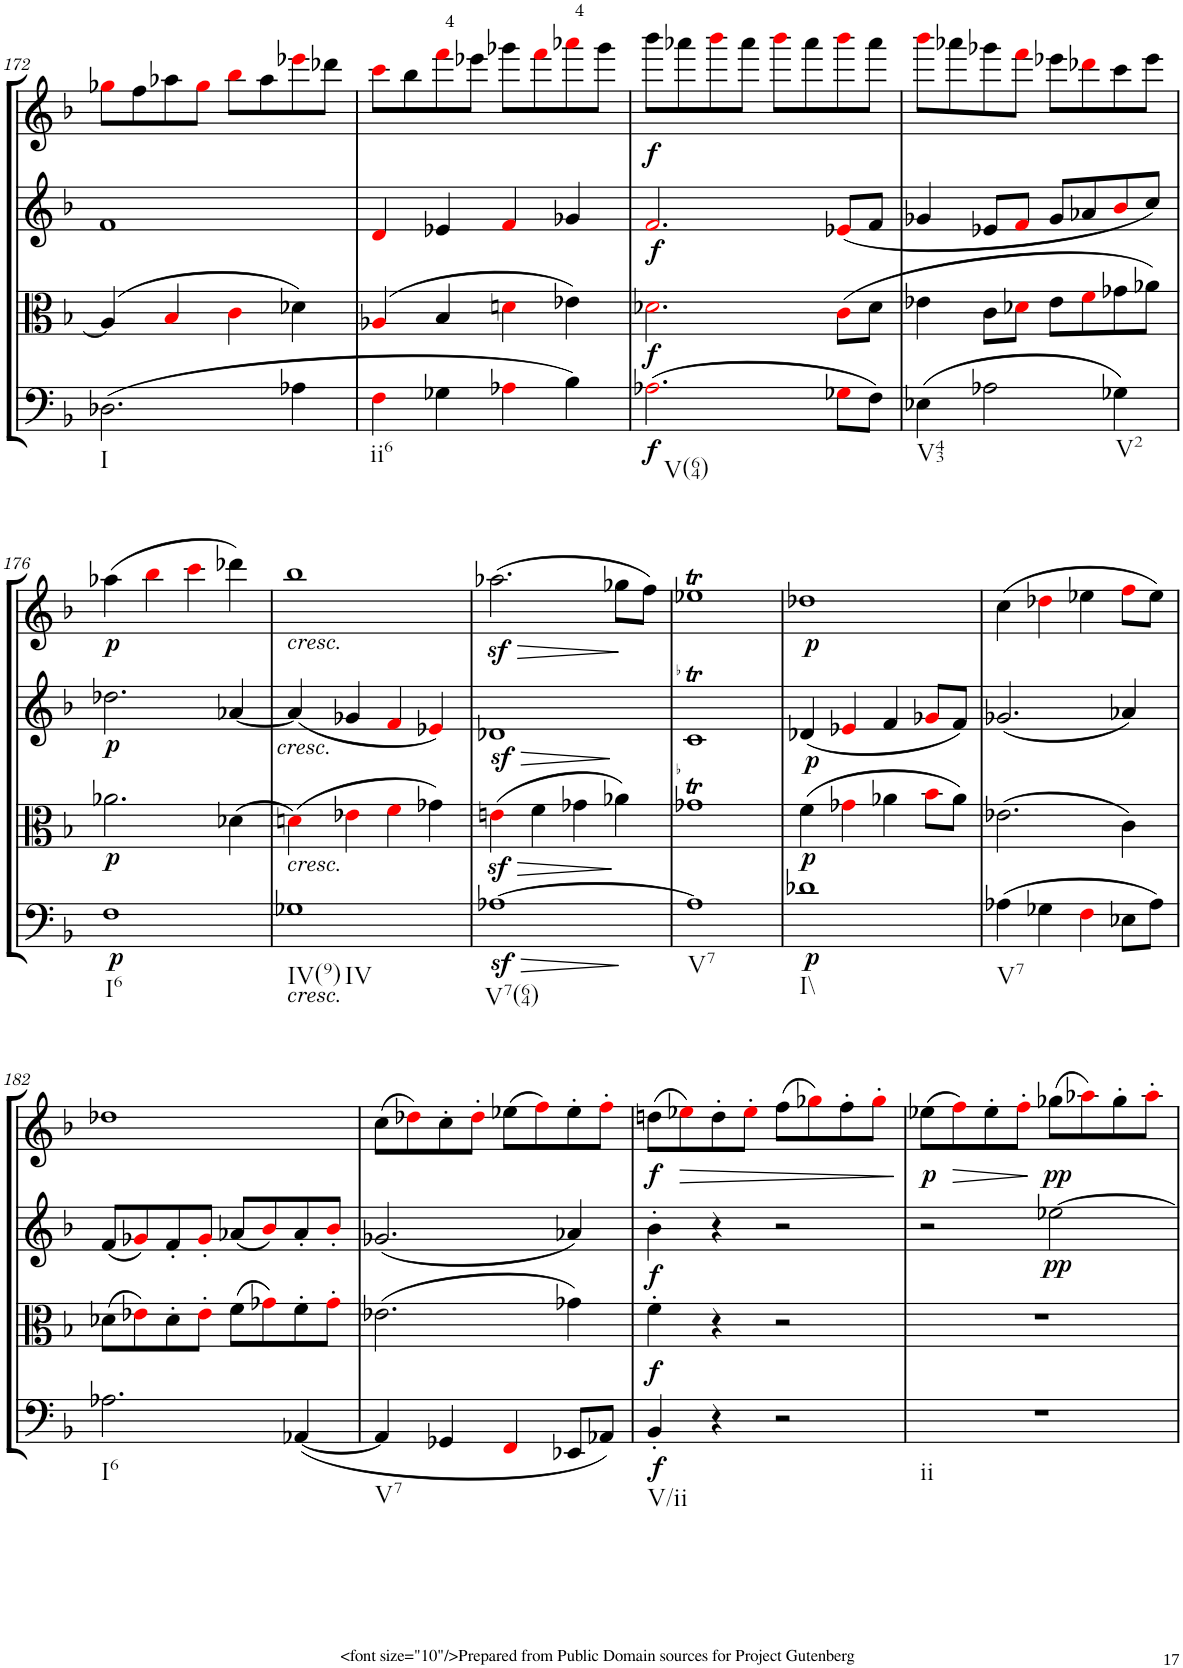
**kern	**dynam	**kern	**dynam	**kern	**dynam	**kern	**dynam
*part4	*part4	*part3	*part3	*part2	*part2	*part1	*part1
*staff4	*staff4	*staff3	*staff3	*staff2	*staff2	*staff1	*staff1
*I"Cello	*	*I"Viola	*	*I"2nd Violin	*	*I"1st Violin	*
*	*	*I'Vla	*	*I'Vln	*	*I'Vln	*
!!LO:PB:g=z
*clefF4	*	*clefC3	*	*clefG2	*	*clefG2	*
*k[b-]	*	*k[b-]	*	*k[b-]	*	*k[b-]	*
*M4/4	*	*M4/4	*	*M4/4	*	*M4/4	*
*met(c)	*	*met(c)	*	*met(c)	*	*met(c)	*
=172	=172	=172	=172	=172	=172	=172	=172
!LO:TX:b:t=I	!	!	!	!	!	!	!
(2.D-X\	.	(4A-/]	.	1f	.	8gg-Xi\L	.
.	.	.	.	.	.	8ff\	.
.	.	4B-i/	.	.	.	8aa-X\	.
.	.	.	.	.	.	8gg-i\J	.
.	.	4ci\	.	.	.	8bb-i\L	.
.	.	.	.	.	.	8aa-\	.
4A-X\	.	4d-X\)	.	.	.	8eee-Xi\	.
.	.	.	.	.	.	8ddd-X\J	.
=173	=173	=173	=173	=173	=173	=173	=173
!LO:TX:b:t=ii6	!	!	!	!	!	!	!
4Fi\	.	(4A-Xi/	.	4di/	.	8ccci\L	.
.	.	.	.	.	.	8bb-\	.
4G-X\	.	4B-/	.	4e-X/	.	8fffi\	.
.	.	.	.	.	.	8eee-X\J	.
4A-Xi\	.	4dni\	.	4fi/	.	8ggg-X\L	.
.	.	.	.	.	.	8fffi\	.
4B-\)	.	4e-X\)	.	4g-X/	.	8aaa-Xi\	.
.	.	.	.	.	.	8ggg-\J	.
=174	=174	=174	=174	=174	=174	=174	=174
!LO:TX:b:t=V(64)	!	!	!	!	!	!	!
!	!LO:DY:b	!	!LO:DY:b	!	!LO:DY:b	!	!LO:DY:b
(2.A-Xi\	f	2.d-Xi\	f	2.fi/	f	8bbb-\L	f
.	.	.	.	.	.	8aaa-X\	.
.	.	.	.	.	.	8bbb-i\	.
.	.	.	.	.	.	8aaa-\J	.
.	.	.	.	.	.	8bbb-i\L	.
.	.	.	.	.	.	8aaa-\	.
8G-Xi\L	.	(8ci\L	.	(8e-Xi/L	.	8bbb-i\	.
8F\J)	.	8d-\J	.	8f/J	.	8aaa-\J	.
=175	=175	=175	=175	=175	=175	=175	=175
!LO:TX:b:t=V43	!	!	!	!	!	!	!
(4E-X\	.	4e-X\	.	4g-X/	.	8bbb-i\L	.
.	.	.	.	.	.	8aaa-X\	.
2A-X\	.	8c\L	.	8e-X/L	.	8ggg-X\	.
.	.	8d-Xi\J	.	8fi/J	.	8fffi\J	.
.	.	8e-\L	.	8g-/L	.	8eee-X\L	.
.	.	8fi\	.	8a-X/	.	8ddd-Xi\	.
!LO:TX:b:t=V2	!	!	!	!	!	!	!
4G-X\)	.	8g-X\	.	8b-i/	.	8ccc\	.
.	.	8a-X\J)	.	8cc/J)	.	8eee-\J	.
!!LO:LB:g=z
=176	=176	=176	=176	=176	=176	=176	=176
!LO:TX:b:t=I6	!	!	!	!	!	!	!
!	!LO:DY:b	!	!LO:DY:b	!	!LO:DY:b	!	!LO:DY:b
1F	p	2.a-X\	p	2.dd-X\	p	(4aa-X\	p
.	.	.	.	.	.	4bb-i\	.
.	.	.	.	.	.	4ccci\	.
.	.	(4d-X\	.	[4a-X/	.	4ddd-X\)	.
=177	=177	=177	=177	=177	=177	=177	=177
!	!	!	!	!	!	!LO:TX:b:i:t=cresc.	!
!	!	!	!	!LO:TX:b:i:t=cresc.	!	!	!
!	!	!LO:TX:b:i:t=cresc.	!	!	!	!	!
!LO:TX:b:i:t=cresc.	!	!	!	!	!	!	!
!LO:TX:b:t=IV(9)	!	!	!	!	!	!	!
!LO:TX:b:t=IV	!	!	!	!	!	!	!
1G-X	.	(4dni\)	.	(4a-/]	.	1bb-	.
.	.	4e-Xi\	.	4g-X/	.	.	.
.	.	4fi\	.	4fi/	.	.	.
.	.	4g-X\)	.	4e-Xi/)	.	.	.
=178	=178	=178	=178	=178	=178	=178	=178
!LO:TX:b:t=V7(64)	!	!	!	!	!	!	!
!	!LO:HP:b	!	!LO:HP:b	!	!LO:HP:b	!	!LO:HP:b
[1A-Xz<	>	(4enz<i\	>	1d-Xz<	>	(2.aa-Xz<\	>
.	.	4f\	.	.	.	.	.
.	.	4g-X\	.	.	.	.	.
.	.	4a-X\)	.	.	.	8gg-X\L	.
.	.	.	.	.	.	8ff\J)	.
.	]	.	]	.	]	.	]
=179	=179	=179	=179	=179	=179	=179	=179
!LO:TX:b:t=V7	!	!	!	!	!	!	!
1A-]	.	1g-XT	.	1cT	.	1ee-XT	.
=180	=180	=180	=180	=180	=180	=180	=180
!LO:TX:b:t=I\\	!	!	!	!	!	!	!
!	!LO:DY:b	!	!LO:DY:b	!	!LO:DY:b	!	!LO:DY:b
1d-X	p	(4f\	p	(4d-X/	p	1dd-X	p
.	.	4g-Xi\	.	4e-Xi/	.	.	.
.	.	4a-X\	.	4f/	.	.	.
.	.	8b-i\L	.	8g-Xi/L	.	.	.
.	.	8a-\J)	.	8f/J)	.	.	.
=181	=181	=181	=181	=181	=181	=181	=181
!LO:TX:b:t=V7	!	!	!	!	!	!	!
(4A-X\	.	(2.e-X\	.	(2.g-X/	.	(4cc\	.
4G-X\	.	.	.	.	.	4dd-Xi\	.
4Fi\	.	.	.	.	.	4ee-X\	.
8E-X\L	.	4c\)	.	4a-X/)	.	8ffi\L	.
8A-\J)	.	.	.	.	.	8ee-\J)	.
!!LO:LB:g=z
=182	=182	=182	=182	=182	=182	=182	=182
!LO:TX:b:t=I6	!	!	!	!	!	!	!
2.A-X\	.	(8d-X\L	.	(8f/L	.	1dd-X	.
.	.	8e-Xi\)	.	8g-Xi/)	.	.	.
.	.	8d-'\	.	8f'/	.	.	.
.	.	8e-'i\J	.	8g-'i/J	.	.	.
.	.	(8f\L	.	(8a-X/L	.	.	.
.	.	8g-Xi\)	.	8b-i/)	.	.	.
(<[4AA-X/	.	8f'\	.	8a-'/	.	.	.
.	.	8g-'i\J	.	8b-'i/J	.	.	.
=183	=183	=183	=183	=183	=183	=183	=183
!LO:TX:b:t=V7	!	!	!	!	!	!	!
4AA-/]	.	(2.e-X\	.	(2.g-X/	.	(8cc\L	.
.	.	.	.	.	.	8dd-Xi\)	.
4GG-X/	.	.	.	.	.	8cc'\	.
.	.	.	.	.	.	8dd-'i\J	.
4FFi/	.	.	.	.	.	(8ee-X\L	.
.	.	.	.	.	.	8ffi\)	.
8EE-X/L	.	4g-X\)	.	4a-X/)	.	8ee-'\	.
8AA-X/J)	.	.	.	.	.	8ff'i\J	.
=184	=184	=184	=184	=184	=184	=184	=184
!LO:TX:b:t=V/ii	!	!	!	!	!	!	!
!	!LO:DY:b	!	!LO:DY:b	!	!LO:DY:b	!	!LO:DY:b
4BB-'/	f	4f'\	f	4b-'\	f	(8ddn\L	f
!	!	!	!	!	!	!	!LO:HP:b
.	.	.	.	.	.	8ee-Xi\)	>
4r	.	4r	.	4r	.	8dd'\	.
.	.	.	.	.	.	8ee-'i\J	.
2r	.	2r	.	2r	.	(8ff\L	.
.	.	.	.	.	.	8gg-Xi\)	.
.	.	.	.	.	.	8ff'\	.
.	.	.	.	.	.	8gg-'i\J	.
.	.	.	.	.	.	.	]
=185	=185	=185	=185	=185	=185	=185	=185
!LO:TX:b:t=ii	!	!	!	!	!	!	!
!	!	!	!	!	!	!	!LO:DY:b
1r	.	1r	.	2r	.	(8ee-X\L	p
!	!	!	!	!	!	!	!LO:HP:b
.	.	.	.	.	.	8ffi\)	>
.	.	.	.	.	.	8ee-'\	.
.	.	.	.	.	.	8ff'i\J	.
!	!	!	!	!	!LO:DY:b	!	!LO:DY:n=1:b
.	.	.	.	[2ee-X\	pp	(8gg-X\L	] pp
.	.	.	.	.	.	8aa-Xi\)	.
.	.	.	.	.	.	8gg-'\	.
.	.	.	.	.	.	8aa-'i\J	.
=	=	=	=	=	=	=	=
*-	*-	*-	*-	*-	*-	*-	*-
